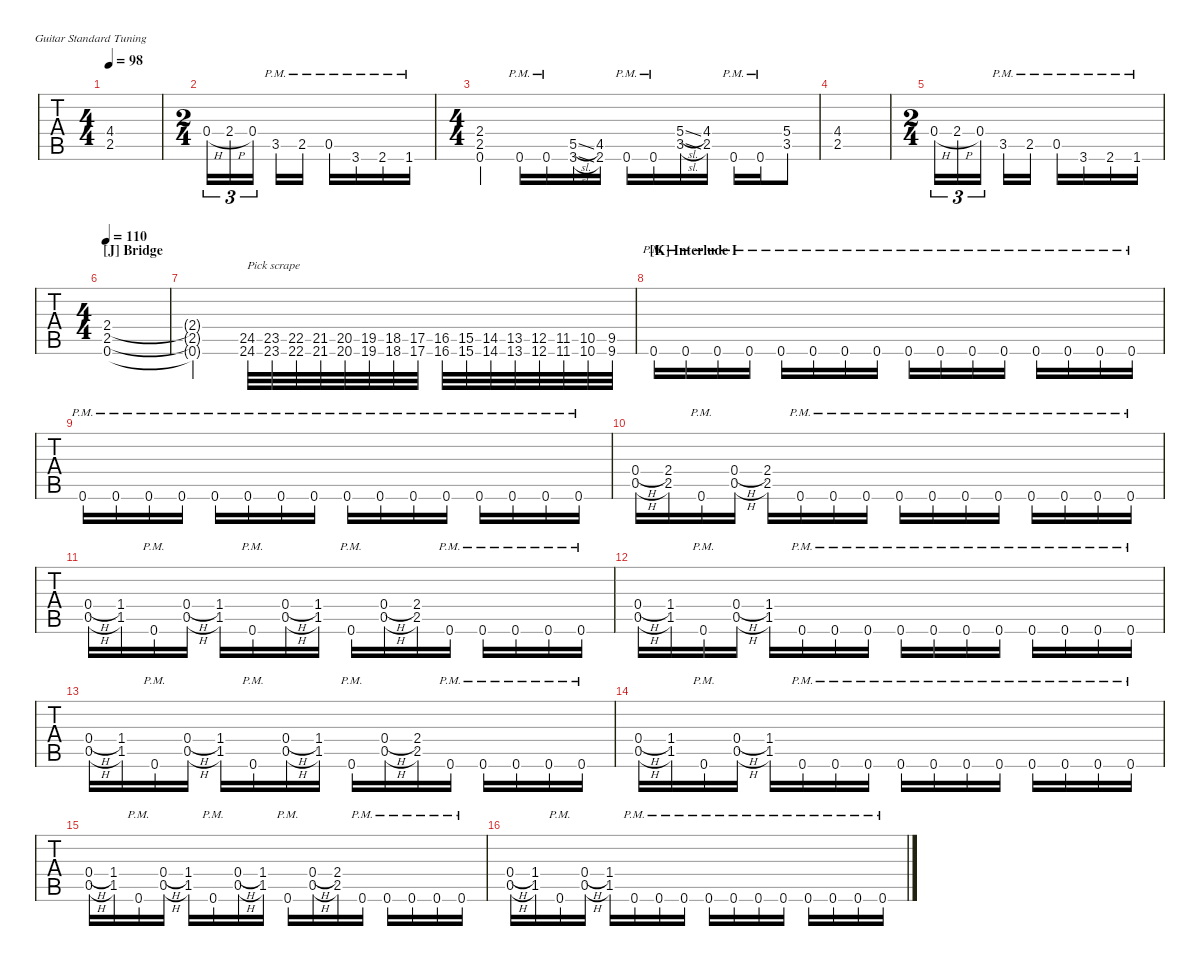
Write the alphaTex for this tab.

\defaultSystemsLayout 4
\hideDynamics
\bracketExtendMode nobrackets
\track ("Rhythm/Lead Guitar (Kirk)" " ") {instrument distortionguitar}
\staff {tabs}
\tuning (E4 B3 G3 D3 A2 E2)
\ts (4 4)
\tempo 98
\clef g2
\ks eminor
(2.5{acc forcenatural} 4.4{acc #}).1{dy mf} |
\ts (2 4)
\beaming (8 2 2)
0.4{h acc forcenatural}.16{tu (3 2)} 2.4{h acc forcenatural}.16{tu (3 2)} 0.4{acc forcenatural}.16{tu (3 2)} 3.5{pm acc forcenatural}.16 2.5{pm acc forcenatural}.16 0.5{pm acc forcenatural}.16 3.6{pm acc forcenatural}.16 2.6{pm acc #}.16 1.6{pm acc forcenatural}.16 |
\ts (4 4)
\beaming (8 2 2 2 2)
(0.6{acc forcenatural} 2.5{acc forcenatural} 2.4{acc forcenatural}).4 0.6{pm acc forcenatural}.16 0.6{pm acc forcenatural}.16 (3.6{sl acc forcenatural} 5.5{sl acc forcenatural}).16 (4.5{acc #} 2.6{acc #}).16 0.6{pm acc forcenatural}.16 0.6{pm acc forcenatural}.16 (3.5{sl acc forcenatural} 5.4{sl acc forcenatural}).16 (4.4{acc #} 2.5{acc forcenatural}).16 0.6{pm acc forcenatural}.16 0.6{pm acc forcenatural}.16 (3.5{st acc forcenatural} 5.4{st acc forcenatural}).8 |
(4.4{acc #} 2.5{acc forcenatural}).1 |
\ts (2 4)
\beaming (8 2 2)
0.4{h acc forcenatural}.16{tu (3 2)} 2.4{h acc forcenatural}.16{tu (3 2)} 0.4{acc forcenatural}.16{tu (3 2)} 3.5{pm acc forcenatural}.16 2.5{pm acc forcenatural}.16 0.5{pm acc forcenatural}.16 3.6{pm acc forcenatural}.16 2.6{pm acc #}.16 1.6{pm acc forcenatural}.16 |
\ts (4 4)
\beaming (8 2 2 2 2)
\section ("J" "Bridge")
\tempo 110
(0.6{acc forcenatural} 2.5{acc forcenatural} 2.4{acc forcenatural}).1 |
(2.4{t acc forcenatural} 2.5{t acc forcenatural} 0.6{t acc forcenatural}).2 (24.6{acc forcenatural} 24.5{acc forcenatural}).32{txt "Pick scrape"} (23.6{acc #} 23.5{acc #}).32 (22.6{acc forcenatural} 22.5{acc forcenatural}).32 (21.6{acc #} 21.5{acc #}).32 (20.6{acc forcenatural} 20.5{acc forcenatural}).32 (19.6{acc forcenatural} 19.5{acc forcenatural}).32 (18.6{acc #} 18.5{acc #}).32 (17.6{acc forcenatural} 17.5{acc forcenatural}).32 (16.6{acc #} 16.5{acc #}).32 (15.6{acc forcenatural} 15.5{acc forcenatural}).32 (14.6{acc #} 14.5{acc forcenatural}).32 (13.6{acc forcenatural} 13.5{acc #}).32 (12.6{acc forcenatural} 12.5{acc forcenatural}).32 (11.6{acc #} 11.5{acc #}).32 (10.6{acc forcenatural} 10.5{acc forcenatural}).32 (9.6{acc #} 9.5{acc #}).32 |
\section ("K" "Interlude I")
0.6{pm acc forcenatural}.16 0.6{pm acc forcenatural}.16 0.6{pm acc forcenatural}.16 0.6{pm acc forcenatural}.16 0.6{pm acc forcenatural}.16 0.6{pm acc forcenatural}.16 0.6{pm acc forcenatural}.16 0.6{pm acc forcenatural}.16 0.6{pm acc forcenatural}.16 0.6{pm acc forcenatural}.16 0.6{pm acc forcenatural}.16 0.6{pm acc forcenatural}.16 0.6{pm acc forcenatural}.16 0.6{pm acc forcenatural}.16 0.6{pm acc forcenatural}.16 0.6{pm acc forcenatural}.16 |
0.6{pm acc forcenatural}.16 0.6{pm acc forcenatural}.16 0.6{pm acc forcenatural}.16 0.6{pm acc forcenatural}.16 0.6{pm acc forcenatural}.16 0.6{pm acc forcenatural}.16 0.6{pm acc forcenatural}.16 0.6{pm acc forcenatural}.16 0.6{pm acc forcenatural}.16 0.6{pm acc forcenatural}.16 0.6{pm acc forcenatural}.16 0.6{pm acc forcenatural}.16 0.6{pm acc forcenatural}.16 0.6{pm acc forcenatural}.16 0.6{pm acc forcenatural}.16 0.6{pm acc forcenatural}.16 |
(0.5{h acc forcenatural} 0.4{h acc forcenatural}).16 (2.4{acc forcenatural} 2.5{acc forcenatural}).16 0.6{pm acc forcenatural}.16 (0.5{h acc forcenatural} 0.4{h acc forcenatural}).16 (2.4{acc forcenatural} 2.5{acc forcenatural}).16 0.6{pm acc forcenatural}.16 0.6{pm acc forcenatural}.16 0.6{pm acc forcenatural}.16 0.6{pm acc forcenatural}.16 0.6{pm acc forcenatural}.16 0.6{pm acc forcenatural}.16 0.6{pm acc forcenatural}.16 0.6{pm acc forcenatural}.16 0.6{pm acc forcenatural}.16 0.6{pm acc forcenatural}.16 0.6{pm acc forcenatural}.16 |
(0.5{h acc forcenatural} 0.4{h acc forcenatural}).16 (1.4{acc #} 1.5{acc #}).16 0.6{pm acc forcenatural}.16 (0.5{h acc forcenatural} 0.4{h acc forcenatural}).16 (1.4{acc #} 1.5{acc #}).16 0.6{pm acc forcenatural}.16 (0.5{h acc forcenatural} 0.4{h acc forcenatural}).16 (1.4{acc #} 1.5{acc #}).16 0.6{pm acc forcenatural}.16 (0.5{h acc forcenatural} 0.4{h acc forcenatural}).16 (2.4{acc forcenatural} 2.5{acc forcenatural}).16 0.6{pm acc forcenatural}.16 0.6{pm acc forcenatural}.16 0.6{pm acc forcenatural}.16 0.6{pm acc forcenatural}.16 0.6{pm acc forcenatural}.16 |
(0.5{h acc forcenatural} 0.4{h acc forcenatural}).16 (1.4{acc #} 1.5{acc #}).16 0.6{pm acc forcenatural}.16 (0.5{h acc forcenatural} 0.4{h acc forcenatural}).16 (1.4{acc #} 1.5{acc #}).16 0.6{pm acc forcenatural}.16 0.6{pm acc forcenatural}.16 0.6{pm acc forcenatural}.16 0.6{pm acc forcenatural}.16 0.6{pm acc forcenatural}.16 0.6{pm acc forcenatural}.16 0.6{pm acc forcenatural}.16 0.6{pm acc forcenatural}.16 0.6{pm acc forcenatural}.16 0.6{pm acc forcenatural}.16 0.6{pm acc forcenatural}.16 |
(0.5{h acc forcenatural} 0.4{h acc forcenatural}).16 (1.4{acc #} 1.5{acc #}).16 0.6{pm acc forcenatural}.16 (0.5{h acc forcenatural} 0.4{h acc forcenatural}).16 (1.4{acc #} 1.5{acc #}).16 0.6{pm acc forcenatural}.16 (0.5{h acc forcenatural} 0.4{h acc forcenatural}).16 (1.4{acc #} 1.5{acc #}).16 0.6{pm acc forcenatural}.16 (0.5{h acc forcenatural} 0.4{h acc forcenatural}).16 (2.4{acc forcenatural} 2.5{acc forcenatural}).16 0.6{pm acc forcenatural}.16 0.6{pm acc forcenatural}.16 0.6{pm acc forcenatural}.16 0.6{pm acc forcenatural}.16 0.6{pm acc forcenatural}.16 |
(0.5{h acc forcenatural} 0.4{h acc forcenatural}).16 (1.4{acc #} 1.5{acc #}).16 0.6{pm acc forcenatural}.16 (0.5{h acc forcenatural} 0.4{h acc forcenatural}).16 (1.4{acc #} 1.5{acc #}).16 0.6{pm acc forcenatural}.16 0.6{pm acc forcenatural}.16 0.6{pm acc forcenatural}.16 0.6{pm acc forcenatural}.16 0.6{pm acc forcenatural}.16 0.6{pm acc forcenatural}.16 0.6{pm acc forcenatural}.16 0.6{pm acc forcenatural}.16 0.6{pm acc forcenatural}.16 0.6{pm acc forcenatural}.16 0.6{pm acc forcenatural}.16 |
(0.5{h acc forcenatural} 0.4{h acc forcenatural}).16 (1.4{acc #} 1.5{acc #}).16 0.6{pm acc forcenatural}.16 (0.5{h acc forcenatural} 0.4{h acc forcenatural}).16 (1.4{acc #} 1.5{acc #}).16 0.6{pm acc forcenatural}.16 (0.5{h acc forcenatural} 0.4{h acc forcenatural}).16 (1.4{acc #} 1.5{acc #}).16 0.6{pm acc forcenatural}.16 (0.5{h acc forcenatural} 0.4{h acc forcenatural}).16 (2.4{acc forcenatural} 2.5{acc forcenatural}).16 0.6{pm acc forcenatural}.16 0.6{pm acc forcenatural}.16 0.6{pm acc forcenatural}.16 0.6{pm acc forcenatural}.16 0.6{pm acc forcenatural}.16 |
(0.5{h acc forcenatural} 0.4{h acc forcenatural}).16 (1.4{acc #} 1.5{acc #}).16 0.6{pm acc forcenatural}.16 (0.5{h acc forcenatural} 0.4{h acc forcenatural}).16 (1.4{acc #} 1.5{acc #}).16 0.6{pm acc forcenatural}.16 0.6{pm acc forcenatural}.16 0.6{pm acc forcenatural}.16 0.6{pm acc forcenatural}.16 0.6{pm acc forcenatural}.16 0.6{pm acc forcenatural}.16 0.6{pm acc forcenatural}.16 0.6{pm acc forcenatural}.16 0.6{pm acc forcenatural}.16 0.6{pm acc forcenatural}.16 0.6{pm acc forcenatural}.16
